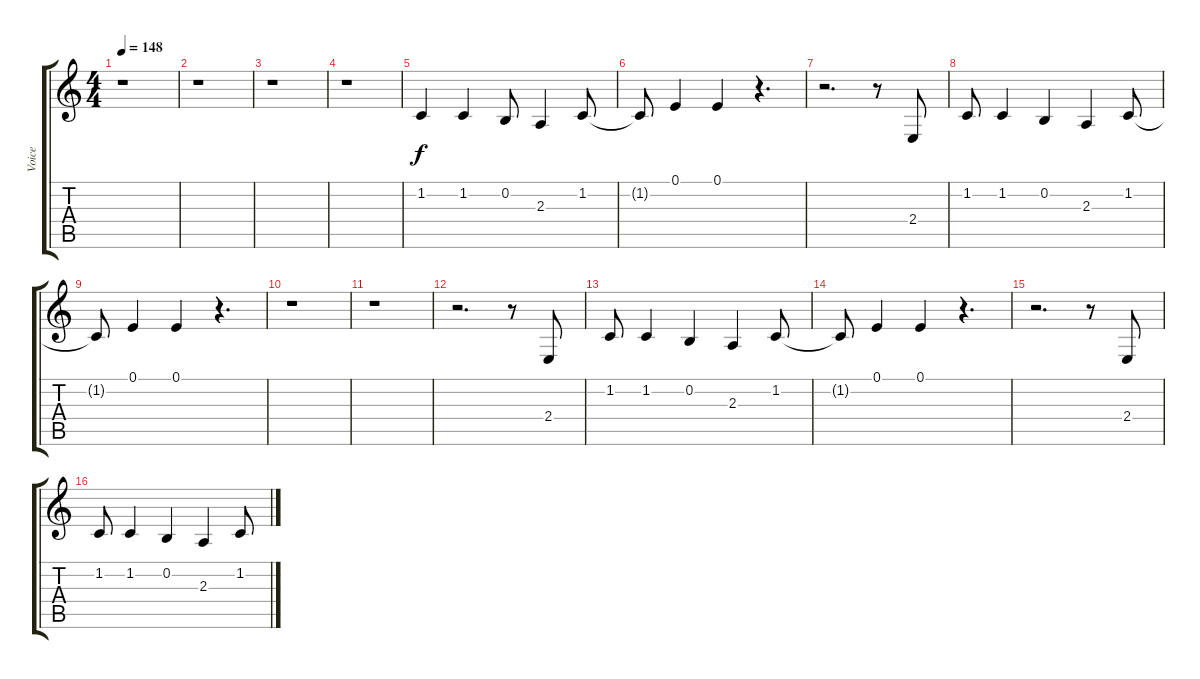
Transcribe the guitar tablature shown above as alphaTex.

\track ("Voice" "Voice") {instrument lead6voice}
\staff {score tabs}
\tuning (E4 B3 G3 D3 A2 E2) {hide}
\ts (4 4)
\tempo 148
\clef g2
\ks c
r.1{dy f} |
r.1 |
r.1 |
r.1 |
1.2.4 1.2.4 0.2.8 2.3.4 1.2.8 |
1.2{t}.8 0.1.4 0.1.4 r.4{d} |
r.2{d} r.8 2.4.8 |
1.2.8 1.2.4 0.2.4 2.3.4 1.2.8 |
1.2{t}.8 0.1.4 0.1.4 r.4{d} |
r.1 |
r.1 |
r.2{d} r.8 2.4.8 |
1.2.8 1.2.4 0.2.4 2.3.4 1.2.8 |
1.2{t}.8 0.1.4 0.1.4 r.4{d} |
r.2{d} r.8 2.4.8 |
1.2.8 1.2.4 0.2.4 2.3.4 1.2.8
